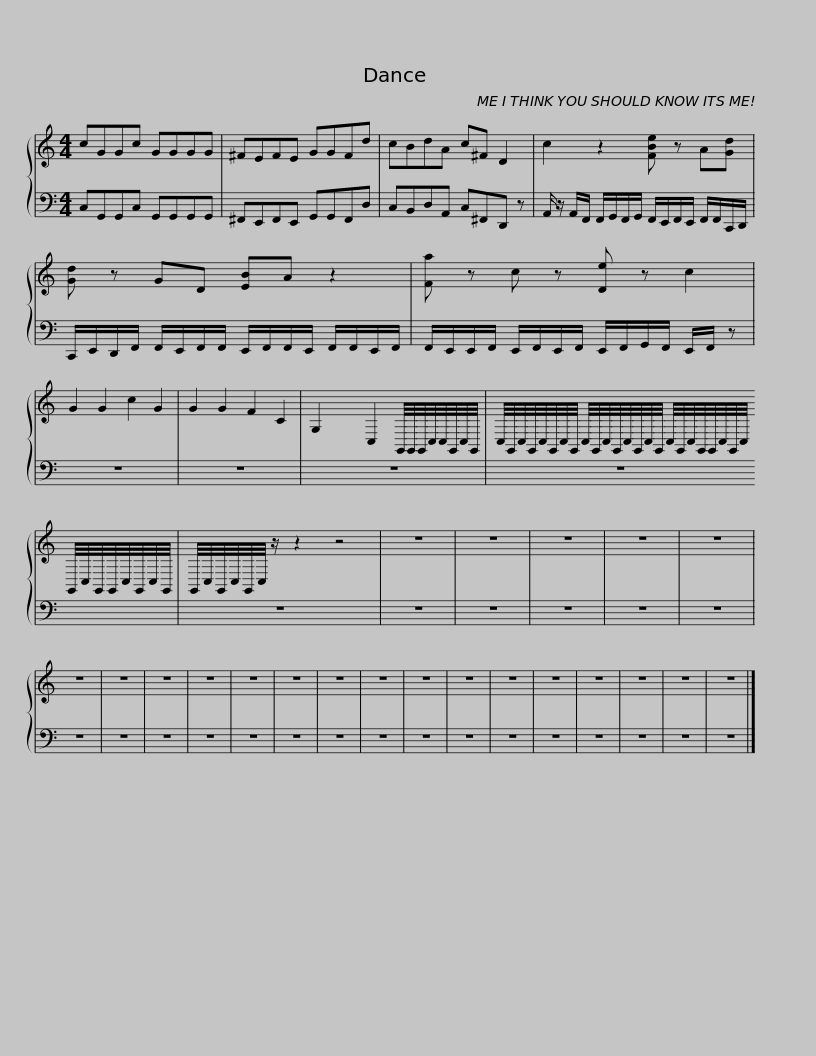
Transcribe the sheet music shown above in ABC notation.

X:1
%%score { 1 | 2 }
L:1/8
M:4/4
I:linebreak $
K:C
V:1 treble
V:2 bass
V:1
 cGGc GGGG | ^FEFE GGFd | cBdA c^F D2 | c2 z2 [FBe] z A[Gd] |$ [Gd] z GD [EB]A z2 | %5
 [Fa] z c z [De] z c2 | G2 G2 c2 G2 | G2 G2 F2 C2 |$ G,2 x2 C,2 G,,/4G,,/4G,,/4C,/4C,/4G,,/4C,/4G,,/4 |$ C,/4G,,/4C,/4G,,/4C,/4G,,/4C,/4G,,/4 C,/4G,,/4C,/4G,,/4C,/4G,,/4C,/4G,,/4 C,/4G,,/4C,/4G,,/4G,,/4C,/4G,,/4C,/4 G,,/4C,/4G,,/4G,,/4C,/4G,,/4C,/4G,,/4 |$ %10
 G,,/4C,/4G,,/4C,/4G,,/4C,/4 z/ z2 z4 | z8 | z8 | z8 | z8 | %15
 z8 | z8 | z8 | z8 | z8 | %20
 z8 | z8 | z8 | z8 | z8 |$ %25
 z8 | z8 | z8 | z8 | z8 | %30
 z8 | z8 |] %32
V:2
 C,G,,G,,C, G,,G,,G,,G,, | ^F,,E,,F,,E,, G,,G,,F,,D, | C,B,,D,A,, C,^F,,D,, z | A,,/ z/ A,,/F,,/ F,,/G,,/F,,/G,,/ F,,/E,,/F,,/E,,/ F,,/F,,/C,,/D,,/ |$ C,,/E,,/D,,/F,,/ F,,/E,,/F,,/F,,/ E,,/F,,/F,,/E,,/ F,,/F,,/E,,/F,,/ | %5
 F,,/E,,/E,,/F,,/ E,,/F,,/E,,/F,,/ E,,/F,,/G,,/F,,/ E,,/F,,/ z | z8 | z8 |$ z8 |$ z8 |$ %10
 z8 | z8 | z8 | z8 | z8 | %15
 z8 | z8 | z8 | z8 | z8 | %20
 z8 | z8 | z8 | z8 | z8 |$ %25
 z8 | z8 | z8 | z8 | z8 | %30
 z8 | z8 |] %32
